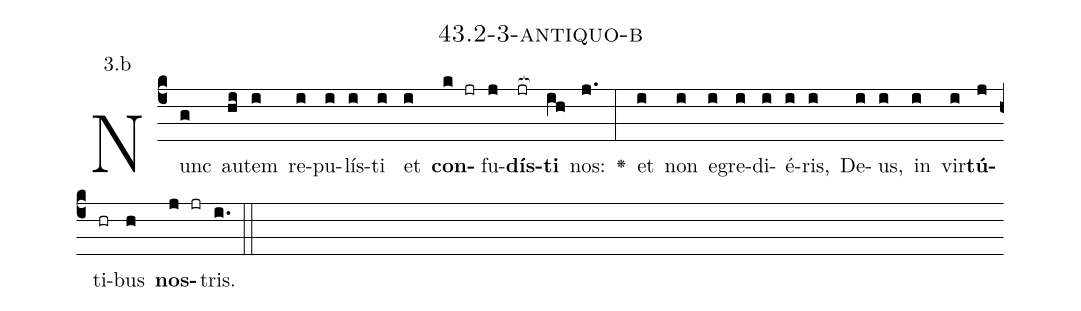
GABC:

name: 43.2-3-antiquo-b;
annotation: 3.b;
%%
(c4)Nunc(g) au(hi)tem(i) re(i)pu(i)lís(i)ti(i) et(i) <b>con</b>(k jr)fu(j)<b>dís</b>(jr[ocb:1{])<b>ti</b>(ih[ocb:0}]) nos:(j.) <v>\greheightstar</v>(:) et(i) non(i) e(i)gre(i)di(i)é(i)ris,(i) De(i)us,(i) in(i) vir(i)<b>tú</b>(j)ti(hr)bus(h) <b>nos</b>(j jr)tris.(i.) (::)


%E(i) u(i) o(j) u(h) a(j) e.(i.) (::)
